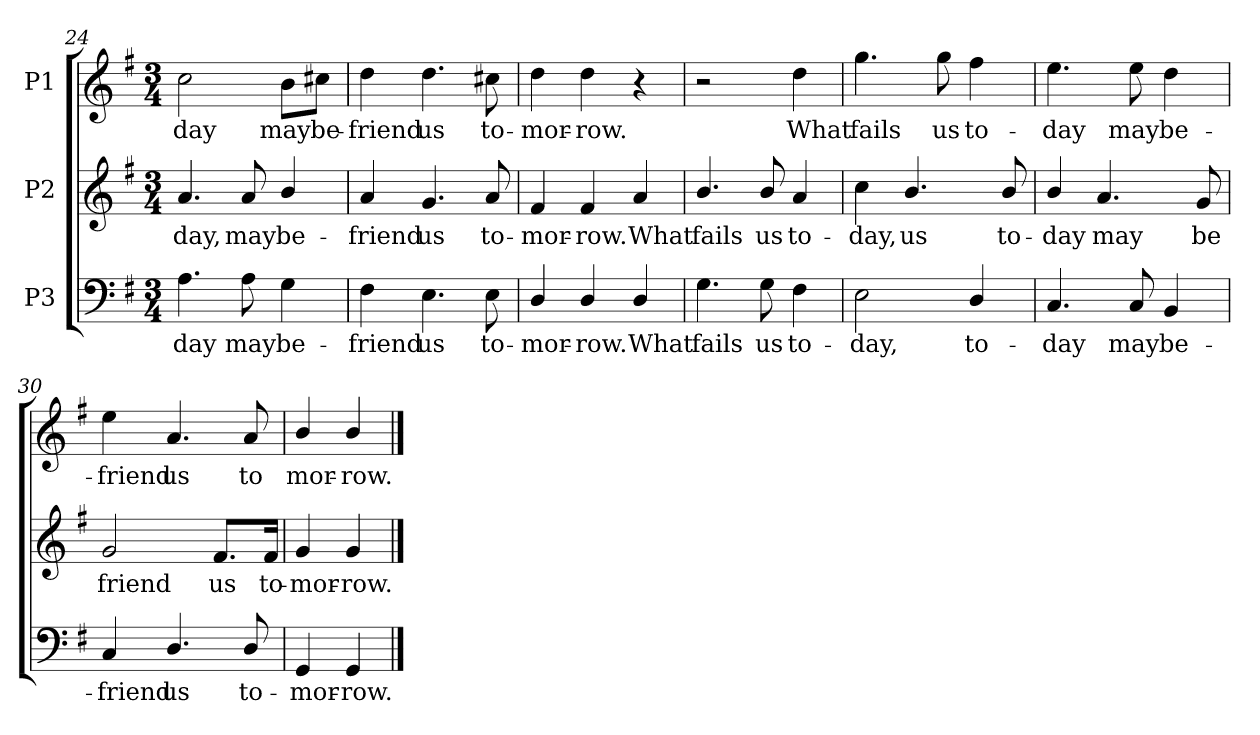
**kern	**text	**kern	**text	**kern	**text
*part3	*part3	*part2	*part2	*part1	*part1
*staff3	*staff3	*staff2	*staff2	*staff1	*staff1
*I"P3	*	*I"P2	*	*I"P1	*
*clefF4	*	*clefG2	*	*clefG2	*
*k[f#]	*	*k[f#]	*	*k[f#]	*
*G:	*	*G:	*	*G:	*
*M3/4	*	*M3/4	*	*M3/4	*
=24	=24	=24	=24	=24	=24
!	!LO:LY:b:color=#000000	!	!	!	!
!	!	!	!LO:LY:b:color=#000000	!	!
!	!	!	!	!	!LO:LY:b:color=#000000
4.Ai\	day	4.ai/	-day,	2cci\	day
!	!LO:LY:b:color=#000000	!	!	!	!
!	!	!	!LO:LY:b:color=#000000	!	!
8Ai\	may	8ai/	may	.	.
!	!LO:LY:b:color=#000000	!	!	!	!
!	!	!	!LO:LY:b:color=#000000	!	!
!	!	!	!	!	!LO:LY:b:color=#000000
4Gi\	be-	4bi/	be-	8bi\L	may
!	!	!	!	!	!LO:LY:b:color=#000000
.	.	.	.	8cc#Xi\J	be-
=25	=25	=25	=25	=25	=25
!	!LO:LY:b:color=#000000	!	!	!	!
!	!	!	!LO:LY:b:color=#000000	!	!
!	!	!	!	!	!LO:LY:b:color=#000000
4F#i\	-friend	4ai/	-friend	4ddi\	-friend
!	!LO:LY:b:color=#000000	!	!	!	!
!	!	!	!LO:LY:b:color=#000000	!	!
!	!	!	!	!	!LO:LY:b:color=#000000
4.Ei\	us	4.gi/	us	4.ddi\	us
!	!LO:LY:b:color=#000000	!	!	!	!
!	!	!	!LO:LY:b:color=#000000	!	!
!	!	!	!	!	!LO:LY:b:color=#000000
8Ei\	to-	8ai/	to-	8cc#Xi\	to-
=26	=26	=26	=26	=26	=26
!	!LO:LY:b:color=#000000	!	!	!	!
!	!	!	!LO:LY:b:color=#000000	!	!
!	!	!	!	!	!LO:LY:b:color=#000000
4Di/	-mor-	4f#i/	-mor-	4ddi\	-mor-
!	!LO:LY:b:color=#000000	!	!	!	!
!	!	!	!LO:LY:b:color=#000000	!	!
!	!	!	!	!	!LO:LY:b:color=#000000
4Di/	-row.	4f#i/	-row.	4ddi\	-row.
!	!LO:LY:b:color=#000000	!	!	!	!
!	!	!	!LO:LY:b:color=#000000	!	!
4Di/	What	4ai/	What	4r	.
!!LO:LB:g=z
=27	=27	=27	=27	=27	=27
!	!LO:LY:b:color=#000000	!	!	!	!
!	!	!	!LO:LY:b:color=#000000	!	!
4.Gi\	fails	4.bi/	fails	2r	.
!	!LO:LY:b:color=#000000	!	!	!	!
!	!	!	!LO:LY:b:color=#000000	!	!
8Gi\	us	8bi/	us	.	.
!	!LO:LY:b:color=#000000	!	!	!	!
!	!	!	!LO:LY:b:color=#000000	!	!
!	!	!	!	!	!LO:LY:b:color=#000000
4F#i\	to-	4ai/	to-	4ddi\	What
=28	=28	=28	=28	=28	=28
!	!LO:LY:b:color=#000000	!	!	!	!
!	!	!	!LO:LY:b:color=#000000	!	!
!	!	!	!	!	!LO:LY:b:color=#000000
2Ei\	-day,	4cci\	-day,	4.ggi\	fails
!	!	!	!LO:LY:b:color=#000000	!	!
.	.	4.bi/	us	.	.
!	!	!	!	!	!LO:LY:b:color=#000000
.	.	.	.	8ggi\	us
!	!LO:LY:b:color=#000000	!	!	!	!
!	!	!	!	!	!LO:LY:b:color=#000000
4Di/	to-	.	.	4ff#i\	to-
!	!	!	!LO:LY:b:color=#000000	!	!
.	.	8bi/	to-	.	.
=29	=29	=29	=29	=29	=29
!	!LO:LY:b:color=#000000	!	!	!	!
!	!	!	!LO:LY:b:color=#000000	!	!
!	!	!	!	!	!LO:LY:b:color=#000000
4.Ci/	-day	4bi/	-day	4.eei\	-day
!	!	!	!LO:LY:b:color=#000000	!	!
.	.	4.ai/	may	.	.
!	!LO:LY:b:color=#000000	!	!	!	!
!	!	!	!	!	!LO:LY:b:color=#000000
8Ci/	may	.	.	8eei\	may
!	!LO:LY:b:color=#000000	!	!	!	!
!	!	!	!	!	!LO:LY:b:color=#000000
4BBi/	be-	.	.	4ddi\	be-
!	!	!	!LO:LY:b:color=#000000	!	!
.	.	8gi/	be	.	.
=30	=30	=30	=30	=30	=30
!	!LO:LY:b:color=#000000	!	!	!	!
!	!	!	!LO:LY:b:color=#000000	!	!
!	!	!	!	!	!LO:LY:b:color=#000000
4Ci/	-friend	2gi/	friend	4eei\	-friend
!	!LO:LY:b:color=#000000	!	!	!	!
!	!	!	!	!	!LO:LY:b:color=#000000
4.Di/	us	.	.	4.ai/	us
!	!	!	!LO:LY:b:color=#000000	!	!
.	.	8.f#i/L	us	.	.
!	!LO:LY:b:color=#000000	!	!	!	!
!	!	!	!	!	!LO:LY:b:color=#000000
8Di/	to-	.	.	8ai/	to
!	!	!	!LO:LY:b:color=#000000	!	!
.	.	16f#i/Jk	to-	.	.
=31	=31	=31	=31	=31	=31
!	!LO:LY:b:color=#000000	!	!	!	!
!	!	!	!LO:LY:b:color=#000000	!	!
!	!	!	!	!	!LO:LY:b:color=#000000
4GGi/	-mor-	4gi/	-mor-	4bi/	mor-
!	!LO:LY:b:color=#000000	!	!	!	!
!	!	!	!LO:LY:b:color=#000000	!	!
!	!	!	!	!	!LO:LY:b:color=#000000
4GGi/	-row.	4gi/	-row.	4bi/	-row.
==	==	==	==	==	==
*-	*-	*-	*-	*-	*-
